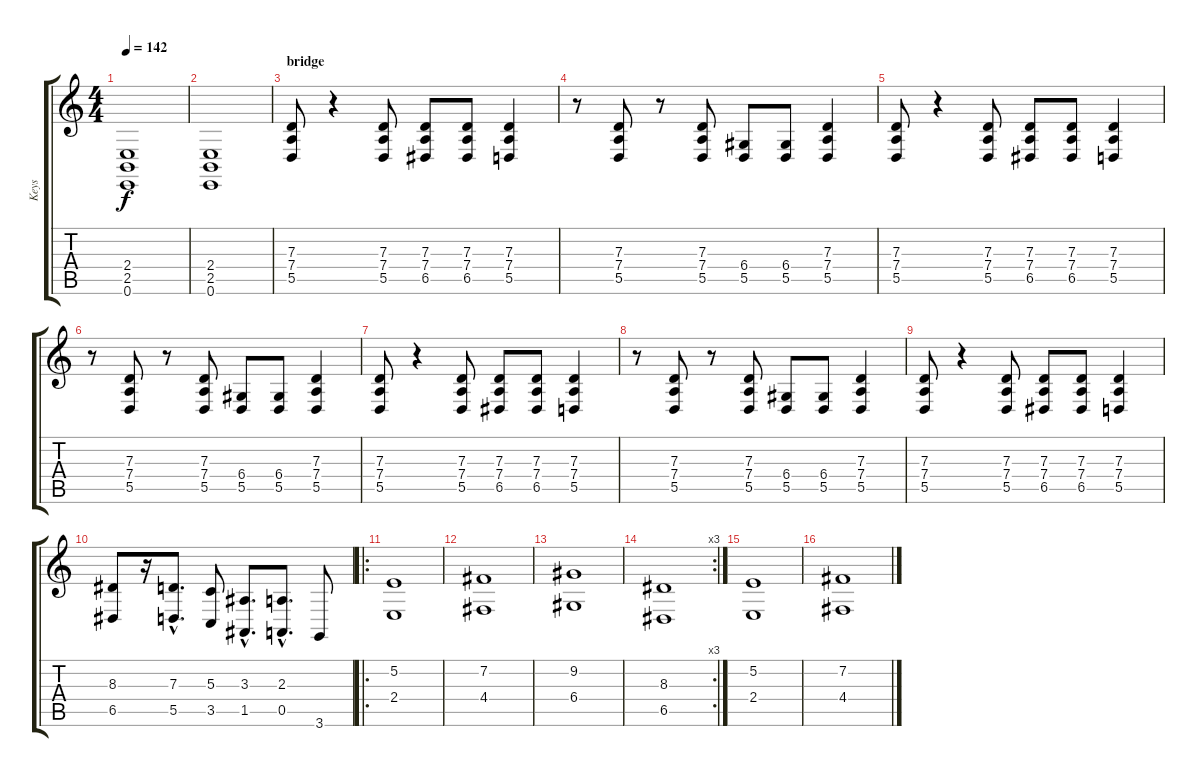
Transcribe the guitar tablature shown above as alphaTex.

\track ("Keys" "Keys") {instrument lead1square}
\staff {score tabs}
\tuning (E4 B3 G3 D3 A2 E2) {hide}
\ts (4 4)
\tempo 142
\clef g2
\ks c
(2.4 2.5 0.6).1{dy f} |
(2.4 2.5 0.6).1 |
\section ("" "bridge")
(7.3 7.4 5.5).8 r.4 (7.3 7.4 5.5).8 (7.3 7.4 6.5).8 (7.3 7.4 6.5).8 (7.3 7.4 5.5).4 |
r.8 (7.3 7.4 5.5).8 r.8 (7.3 7.4 5.5).8 (6.4 5.5).8 (6.4 5.5).8 (7.3 7.4 5.5).4 |
(7.3 7.4 5.5).8 r.4 (7.3 7.4 5.5).8 (7.3 7.4 6.5).8 (7.3 7.4 6.5).8 (7.3 7.4 5.5).4 |
r.8 (7.3 7.4 5.5).8 r.8 (7.3 7.4 5.5).8 (6.4 5.5).8 (6.4 5.5).8 (7.3 7.4 5.5).4 |
(7.3 7.4 5.5).8 r.4 (7.3 7.4 5.5).8 (7.3 7.4 6.5).8 (7.3 7.4 6.5).8 (7.3 7.4 5.5).4 |
r.8 (7.3 7.4 5.5).8 r.8 (7.3 7.4 5.5).8 (6.4 5.5).8 (6.4 5.5).8 (7.3 7.4 5.5).4 |
(7.3 7.4 5.5).8 r.4 (7.3 7.4 5.5).8 (7.3 7.4 6.5).8 (7.3 7.4 6.5).8 (7.3 7.4 5.5).4 |
(8.3 6.5).8 r.16 (7.3{hac} 5.5{hac}).8{d} (5.3 3.5).8 (3.3{hac} 1.5{hac}).8{d} (2.3{hac} 0.5{hac}).8{d} 3.6.8 |
\ro
(5.2 2.4).1 |
(7.2 4.4).1 |
(9.2 6.4).1 |
\rc 3
(8.3 6.5).1 |
(5.2 2.4).1 |
(7.2 4.4).1
